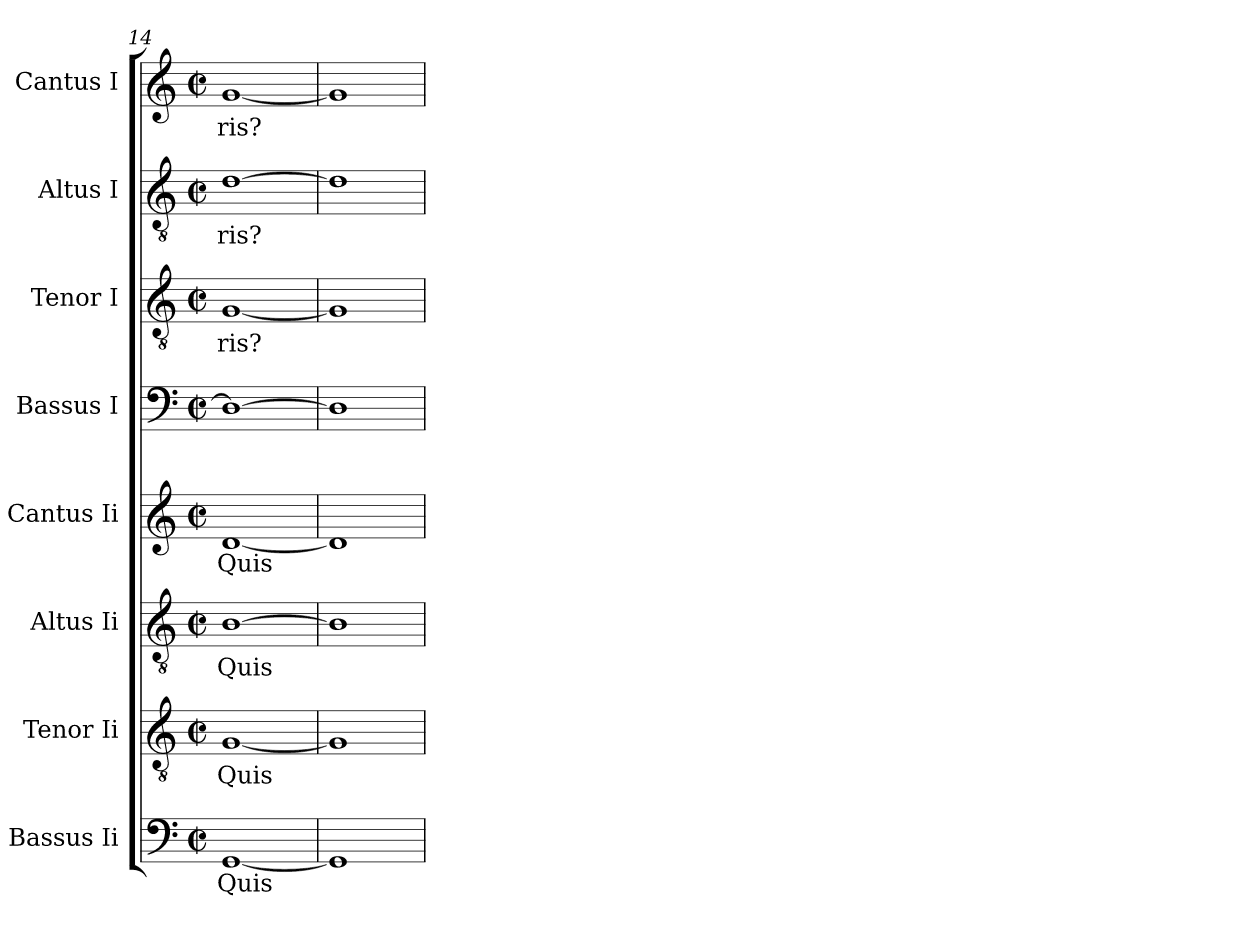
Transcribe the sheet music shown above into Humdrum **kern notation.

**kern	**text	**kern	**text	**kern	**text	**kern	**text	**kern	**kern	**text	**kern	**text	**kern	**text
*part8	*part8	*part7	*part7	*part6	*part6	*part5	*part5	*part4	*part3	*part3	*part2	*part2	*part1	*part1
*staff8	*staff8	*staff7	*staff7	*staff6	*staff6	*staff5	*staff5	*staff4	*staff3	*staff3	*staff2	*staff2	*staff1	*staff1
*I"Bassus Ii	*	*I"Tenor Ii	*	*I"Altus Ii	*	*I"Cantus Ii	*	*I"Bassus I	*I"Tenor I	*	*I"Altus I	*	*I"Cantus I	*
*clefF4	*	*clefGv2	*	*clefGv2	*	*clefG2	*	*clefF4	*clefGv2	*	*clefGv2	*	*clefG2	*
*M2/2	*	*M2/2	*	*M2/2	*	*M2/2	*	*M2/2	*M2/2	*	*M2/2	*	*M2/2	*
*met(c|)	*	*met(c|)	*	*met(c|)	*	*met(c|)	*	*met(c|)	*met(c|)	*	*met(c|)	*	*met(c|)	*
=14	=14	=14	=14	=14	=14	=14	=14	=14	=14	=14	=14	=14	=14	=14
!	!LO:LY:b:cj	!	!LO:LY:b:cj	!	!LO:LY:b:cj	!	!LO:LY:b:cj	!	!	!LO:LY:b:cj	!	!LO:LY:b:cj	!	!LO:LY:b:cj
[1GG	Quis	[1G	Quis	[1B	Quis	[1d	Quis	1D_	[1G	ris?	[1d	-ris?	[1g	ris?
=15	=15	=15	=15	=15	=15	=15	=15	=15	=15	=15	=15	=15	=15	=15
1GG]	.	1G]	.	1B]	.	1d]	.	1D]	1G]	.	1d]	.	1g]	.
=	=	=	=	=	=	=	=	=	=	=	=	=	=	=
*-	*-	*-	*-	*-	*-	*-	*-	*-	*-	*-	*-	*-	*-	*-
